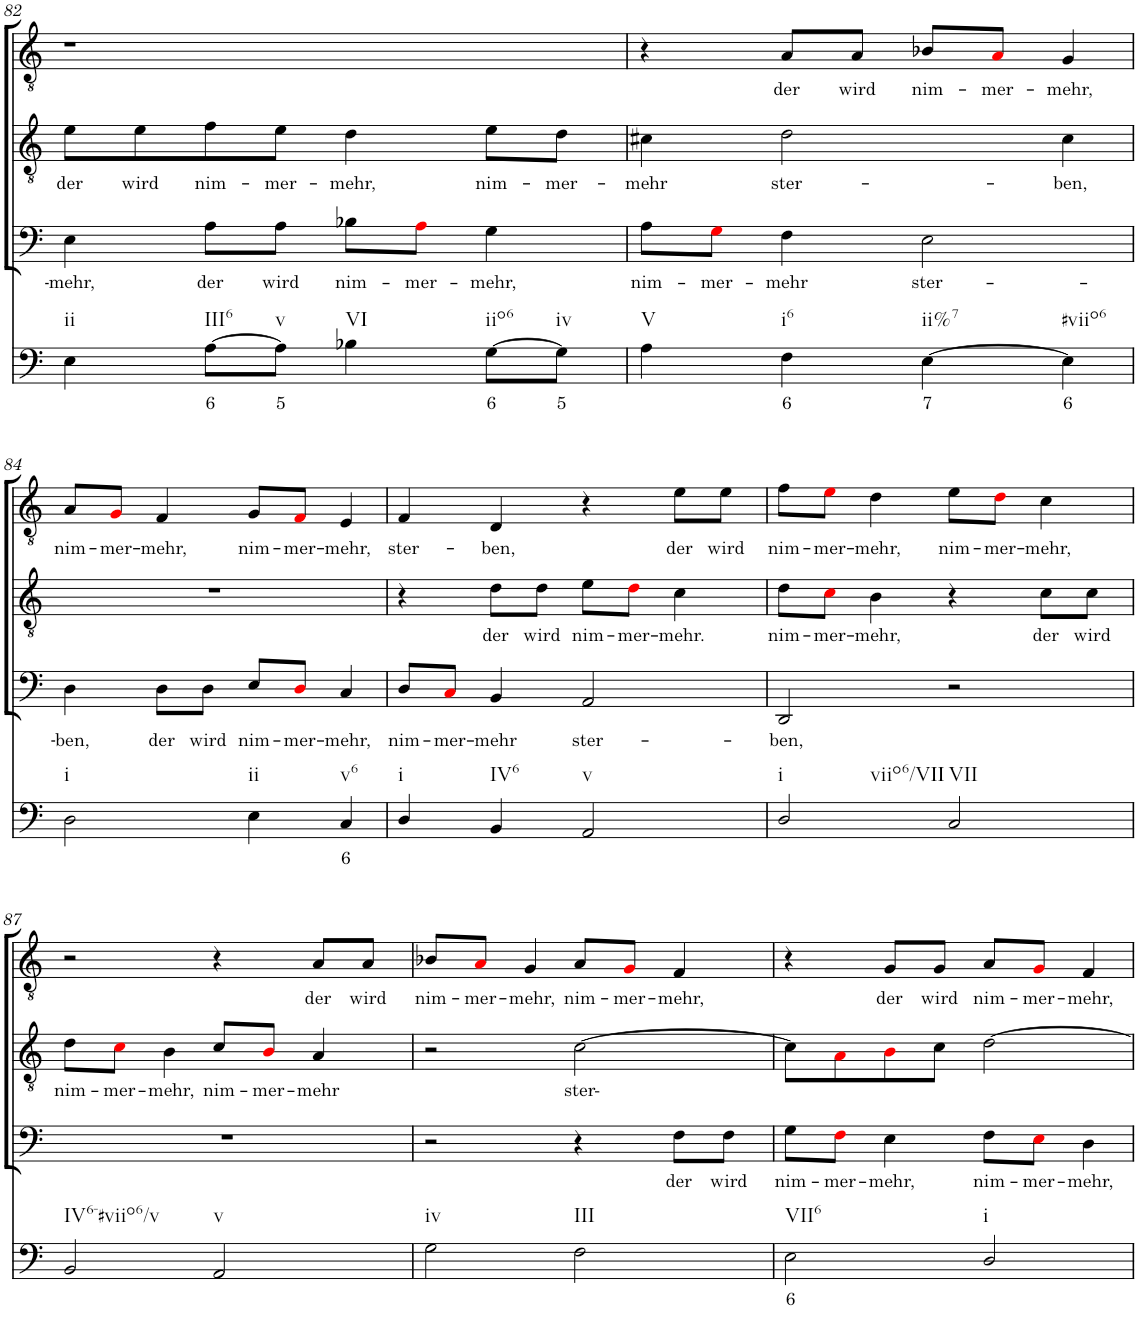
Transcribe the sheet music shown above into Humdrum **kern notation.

**kern	**text	**kern	**text	**kern	**text	**kern	**text
*part4	*part4	*part3	*part3	*part2	*part2	*part1	*part1
*staff4	*staff4	*staff3	*staff3	*staff2	*staff2	*staff1	*staff1
*I"Continuo	*	*I"Bass	*	*I"Tenor II	*	*I"Tenor I	*
!!LO:PB:g=z
*clefF4	*	*clefF4	*	*clefGv2	*	*clefGv2	*
*k[]	*	*k[]	*	*k[]	*	*k[]	*
*M4/4	*	*M4/4	*	*M4/4	*	*M4/4	*
=82	=82	=82	=82	=82	=82	=82	=82
!LO:TX:b:t=ii	!	!	!	!	!	!	!
!	!	!	!LO:LY:b	!	!LO:LY:b	!	!
4E\	.	4E\	mehr,	8e\L	der	1r	.
!	!	!	!	!	!LO:LY:b	!	!
.	.	.	.	8e\	wird	.	.
!LO:TX:b:t=III6	!	!	!	!	!	!	!
!	!LO:LY:b	!	!LO:LY:b	!	!LO:LY:b	!	!
[8A\L	6	8A\L	der	8f\	nim-	.	.
!LO:TX:b:t=v	!	!	!	!	!	!	!
!	!LO:LY:b	!	!LO:LY:b	!	!LO:LY:b	!	!
8A\J]	5	8A\J	wird	8e\J	mer-	.	.
!LO:TX:b:t=VI	!	!	!	!	!	!	!
!	!	!	!LO:LY:b	!	!LO:LY:b	!	!
4B-X\	.	8B-X\L	nim-	4d\	mehr,	.	.
!	!	!	!LO:LY:b	!	!	!	!
.	.	8Ai\J	mer-	.	.	.	.
!LO:TX:b:t=iio6	!	!	!	!	!	!	!
!	!LO:LY:b	!	!LO:LY:b	!	!LO:LY:b	!	!
[8G\L	6	4G\	mehr,	8e\L	nim-	.	.
!LO:TX:b:t=iv	!	!	!	!	!	!	!
!	!LO:LY:b	!	!	!	!LO:LY:b	!	!
8G\J]	5	.	.	8d\J	mer-	.	.
=83	=83	=83	=83	=83	=83	=83	=83
!LO:TX:b:t=V	!	!	!	!	!	!	!
!	!	!	!LO:LY:b	!	!LO:LY:b	!	!
4A\	.	8A\L	nim-	4c#X\	mehr	4r	.
!	!	!	!LO:LY:b	!	!	!	!
.	.	8Gi\J	mer-	.	.	.	.
!LO:TX:b:t=i6	!	!	!	!	!	!	!
!	!LO:LY:b	!	!LO:LY:b	!	!LO:LY:b	!	!LO:LY:b
4F\	6	4F\	mehr	2d\	ster-	8A/L	der
!	!	!	!	!	!	!	!LO:LY:b
.	.	.	.	.	.	8A/J	wird
!LO:TX:b:t=ii%7	!	!	!	!	!	!	!
!	!LO:LY:b	!	!LO:LY:b	!	!	!	!LO:LY:b
[4E\	7	2E\	ster-	.	.	8B-X/L	nim-
!	!	!	!	!	!	!	!LO:LY:b
.	.	.	.	.	.	8Ai/J	mer-
!LO:TX:b:t=#viio6	!	!	!	!	!	!	!
!	!LO:LY:b	!	!	!	!LO:LY:b	!	!LO:LY:b
4E\]	6	.	.	4c#\	ben,	4G/	mehr,
!!LO:LB:g=z
=84	=84	=84	=84	=84	=84	=84	=84
!LO:TX:b:t=i	!	!	!	!	!	!	!
!	!	!	!LO:LY:b	!	!	!	!LO:LY:b
2D\	.	4D\	ben,	1r	.	8A/L	nim-
!	!	!	!	!	!	!	!LO:LY:b
.	.	.	.	.	.	8Gi/J	mer-
!	!	!	!LO:LY:b	!	!	!	!LO:LY:b
.	.	8D\L	der	.	.	4F/	mehr,
!	!	!	!LO:LY:b	!	!	!	!
.	.	8D\J	wird	.	.	.	.
!LO:TX:b:t=ii	!	!	!	!	!	!	!
!	!	!	!LO:LY:b	!	!	!	!LO:LY:b
4E\	.	8E/L	nim-	.	.	8G/L	nim-
!	!	!	!LO:LY:b	!	!	!	!LO:LY:b
.	.	8Di/J	mer-	.	.	8Fi/J	mer-
!LO:TX:b:t=v6	!	!	!	!	!	!	!
!	!LO:LY:b	!	!LO:LY:b	!	!	!	!LO:LY:b
4C/	6	4C/	mehr,	.	.	4E/	mehr,
=85	=85	=85	=85	=85	=85	=85	=85
!LO:TX:b:t=i	!	!	!	!	!	!	!
!	!	!	!LO:LY:b	!	!	!	!LO:LY:b
4D/	.	8D/L	nim-	4r	.	4F/	ster-
!	!	!	!LO:LY:b	!	!	!	!
.	.	8Ci/J	mer-	.	.	.	.
!LO:TX:b:t=IV6	!	!	!	!	!	!	!
!	!	!	!LO:LY:b	!	!LO:LY:b	!	!LO:LY:b
4BB/	.	4BB/	mehr	8d\L	der	4D/	ben,
!	!	!	!	!	!LO:LY:b	!	!
.	.	.	.	8d\J	wird	.	.
!LO:TX:b:t=v	!	!	!	!	!	!	!
!	!	!	!LO:LY:b	!	!LO:LY:b	!	!
2AA/	.	2AA/	ster-	8e\L	nim-	4r	.
!	!	!	!	!	!LO:LY:b	!	!
.	.	.	.	8di\J	mer-	.	.
!	!	!	!	!	!LO:LY:b	!	!LO:LY:b
.	.	.	.	4c\	mehr.	8e\L	der
!	!	!	!	!	!	!	!LO:LY:b
.	.	.	.	.	.	8e\J	wird
=86	=86	=86	=86	=86	=86	=86	=86
!LO:TX:b:t=i	!	!	!	!	!	!	!
!LO:TX:b:t=viio6/VII	!	!	!	!	!	!	!
!	!	!	!LO:LY:b	!	!LO:LY:b	!	!LO:LY:b
2D/	.	2DD/	ben,	8d\L	nim-	8f\L	nim-
!	!	!	!	!	!LO:LY:b	!	!LO:LY:b
.	.	.	.	8ci\J	mer-	8ei\J	mer-
!	!	!	!	!	!LO:LY:b	!	!LO:LY:b
.	.	.	.	4B\	mehr,	4d\	mehr,
!LO:TX:b:t=VII	!	!	!	!	!	!	!
!	!	!	!	!	!	!	!LO:LY:b
2C/	.	2r	.	4r	.	8e\L	nim-
!	!	!	!	!	!	!	!LO:LY:b
.	.	.	.	.	.	8di\J	mer-
!	!	!	!	!	!LO:LY:b	!	!LO:LY:b
.	.	.	.	8c\L	der	4c\	mehr,
!	!	!	!	!	!LO:LY:b	!	!
.	.	.	.	8c\J	wird	.	.
!!LO:LB:g=z
=87	=87	=87	=87	=87	=87	=87	=87
!LO:TX:b:t=IV6-#viio6/v	!	!	!	!	!	!	!
!	!	!	!	!	!LO:LY:b	!	!
2BB/	.	1r	.	8d\L	nim-	2r	.
!	!	!	!	!	!LO:LY:b	!	!
.	.	.	.	8ci\J	mer-	.	.
!	!	!	!	!	!LO:LY:b	!	!
.	.	.	.	4B\	mehr,	.	.
!LO:TX:b:t=v	!	!	!	!	!	!	!
!	!	!	!	!	!LO:LY:b	!	!
2AA/	.	.	.	8c/L	nim-	4r	.
!	!	!	!	!	!LO:LY:b	!	!
.	.	.	.	8Bi/J	mer-	.	.
!	!	!	!	!	!LO:LY:b	!	!LO:LY:b
.	.	.	.	4A/	mehr	8A/L	der
!	!	!	!	!	!	!	!LO:LY:b
.	.	.	.	.	.	8A/J	wird
=88	=88	=88	=88	=88	=88	=88	=88
!LO:TX:b:t=iv	!	!	!	!	!	!	!
!	!	!	!	!	!	!	!LO:LY:b
2G\	.	2r	.	2r	.	8B-X/L	nim-
!	!	!	!	!	!	!	!LO:LY:b
.	.	.	.	.	.	8Ai/J	mer-
!	!	!	!	!	!	!	!LO:LY:b
.	.	.	.	.	.	4G/	mehr,
!LO:TX:b:t=III	!	!	!	!	!	!	!
!	!	!	!	!	!LO:LY:b	!	!LO:LY:b
2F\	.	4r	.	[2c\	ster-	8A/L	nim-
!	!	!	!	!	!	!	!LO:LY:b
.	.	.	.	.	.	8Gi/J	mer-
!	!	!	!LO:LY:b	!	!	!	!LO:LY:b
.	.	8F\L	der	.	.	4F/	mehr,
!	!	!	!LO:LY:b	!	!	!	!
.	.	8F\J	wird	.	.	.	.
=89	=89	=89	=89	=89	=89	=89	=89
!LO:TX:b:t=VII6	!	!	!	!	!	!	!
!	!LO:LY:b	!	!LO:LY:b	!	!	!	!
2E\	6	8G\L	nim-	8c\L]	.	4r	.
!	!	!	!LO:LY:b	!	!	!	!
.	.	8Fi\J	mer-	8Ai\	.	.	.
!	!	!	!LO:LY:b	!	!	!	!LO:LY:b
.	.	4E\	mehr,	8Bi\	.	8G/L	der
!	!	!	!	!	!	!	!LO:LY:b
.	.	.	.	8c\J	.	8G/J	wird
!LO:TX:b:t=i	!	!	!	!	!	!	!
!	!	!	!LO:LY:b	!	!	!	!LO:LY:b
2D/	.	8F\L	nim-	[2d\	.	8A/L	nim-
!	!	!	!LO:LY:b	!	!	!	!LO:LY:b
.	.	8Ei\J	mer-	.	.	8Gi/J	mer-
!	!	!	!LO:LY:b	!	!	!	!LO:LY:b
.	.	4D\	mehr,	.	.	4F/	mehr,
=	=	=	=	=	=	=	=
*-	*-	*-	*-	*-	*-	*-	*-
